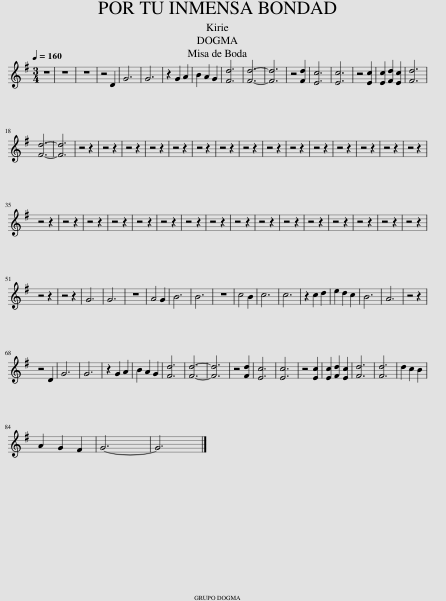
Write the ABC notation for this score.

X:1
L:1/8
Q:1/4=160
M:3/4
I:linebreak $
K:G
V:1 treble
V:1
 z6 | z6 | z6 | z4 D2 | G6 | %5
 G6 | z2 G2 A2 | B2 A2 G2 | [Fd]6 | [Fd]6- | %10
 [Fd]6 | z4 [Fd]2 | [Ec]6 | [Ec]6 | z4 [Ec]2 | %15
 [Ec]2 [Fd]2 [Ec]2 | [Fd]6 |$ [Fd]6- | [Fd]6 | z4 z2 | %20
 z4 z2 | z4 z2 | z4 z2 | z4 z2 | z4 z2 | %25
 z4 z2 | z4 z2 | z4 z2 | z4 z2 | z4 z2 | %30
 z4 z2 | z4 z2 | z4 z2 | z4 z2 |$ z4 z2 | %35
 z4 z2 | z4 z2 | z4 z2 | z4 z2 | z4 z2 | %40
 z4 z2 | z4 z2 | z4 z2 | z4 z2 | z4 z2 | %45
 z4 z2 | z4 z2 | z4 z2 | z4 z2 | z4 z2 |$ %50
 z4 z2 | z4 z2 | G6 | G6 | z6 | %55
 A4 G2 | B6 | B6 | z6 | c4 B2 | %60
 c6 | c6 | z2 c2 d2 | e2 d2 c2 | B6 | %65
 A6 | z4 z2 |$ z4 D2 | G6 | G6 | %70
 z2 G2 A2 | B2 A2 G2 | [Fd]6 | [Fd]6- | [Fd]6 | %75
 z4 [Fd]2 | [Ec]6 | [Ec]6 | z4 [Ec]2 | [Ec]2 [Fd]2 [Ec]2 | %80
 [Fd]6 | [Fd]6 | d2 c2 B2 |$ A2 G2 F2 | G6- | %85
 G6 |] %86
